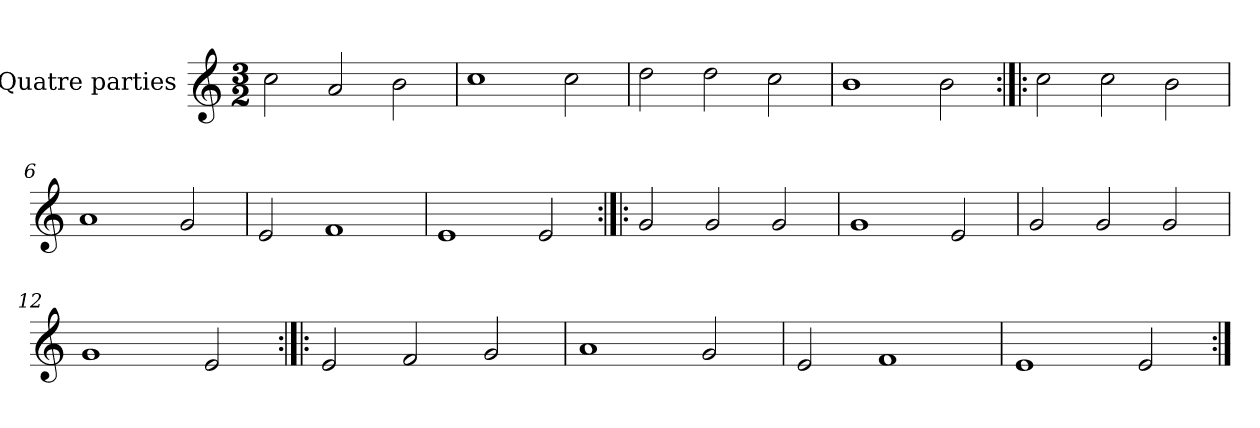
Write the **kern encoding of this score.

**kern
*part1
*staff1
*I"Quatre parties
*clefG2
*k[]
*M3/2
*MM180
=1
2cc\
2a/
2b\
=2
1cc
2cc\
=3
2dd\
2dd\
2cc\
=4
1b
2b\
=5:|!|:
2cc\
2cc\
2b\
=6
1a
2g/
=7
2e/
1f
=8
1e
2e/
=9:|!|:
2g/
2g/
2g/
=10
1g
2e/
=11
2g/
2g/
2g/
=12
1g
2e/
=13:|!|:
2e/
2f/
2g/
=14
1a
2g/
=15
2e/
1f
=16
1e
2e/
=:|!
*-
